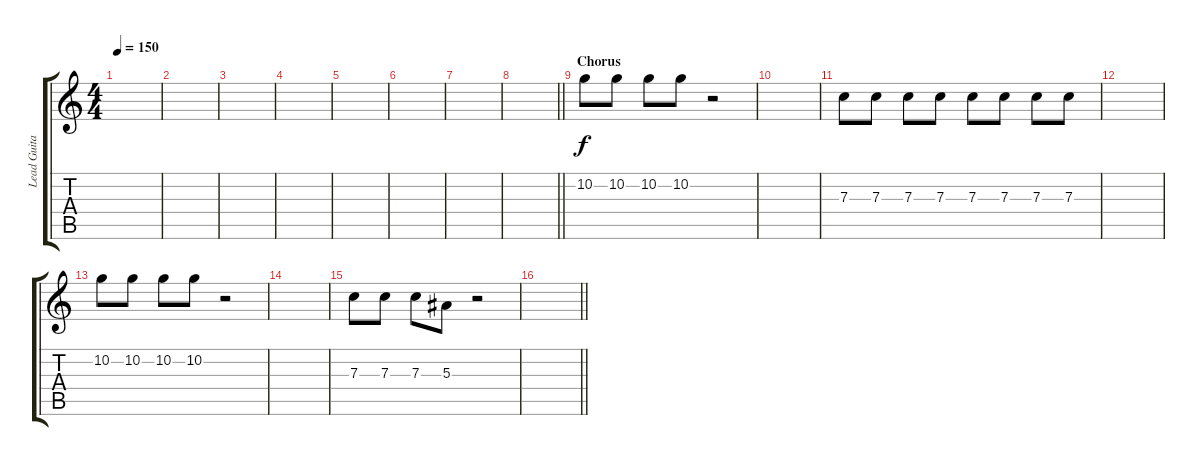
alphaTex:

\track ("Lead Guitar" "Lead Guita") {instrument distortionguitar}
\staff {score tabs}
\tuning (D4 A3 F3 C3 G2 C2) {hide}
\ts (4 4)
\tempo 150
\clef g2
\ks c
|
|
|
|
|
|
|
\barLineRight lightlight
|
\section ("" "Chorus")
10.2.8{volume 7 instrument distortionguitar} 10.2.8 10.2.8 10.2.8 r.2 |
|
7.3.8 7.3.8 7.3.8 7.3.8 7.3.8 7.3.8 7.3.8 7.3.8 |
|
10.2.8 10.2.8 10.2.8 10.2.8 r.2 |
|
7.3.8 7.3.8 7.3.8 5.3.8 r.2 |
\barLineRight lightlight
